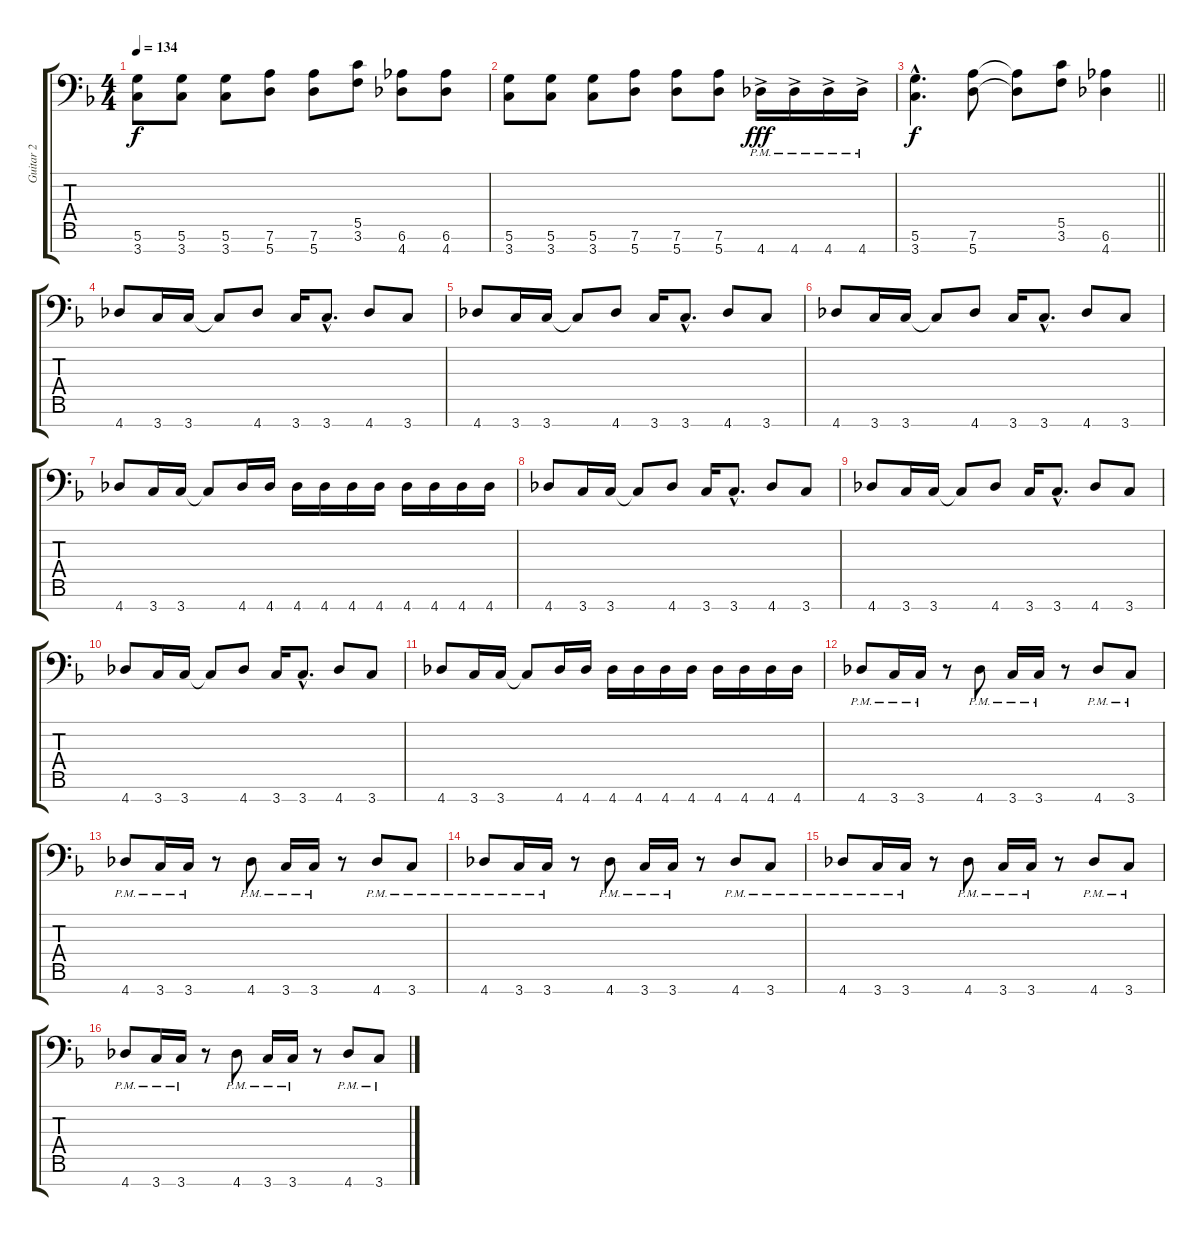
\track ("Guitar 2" "Guitar 2") {instrument overdrivenguitar}
\staff {score tabs}
\tuning (D4 A3 F3 C3 G2 D2 A1) {hide}
\ts (4 4)
\tempo 134
\clef f4
\ks dminor
(5.6 3.7).8{dy f} (5.6 3.7).8 (5.6 3.7).8 (7.6 5.7).8 (7.6 5.7).8 (5.5 3.6).8 (6.6 4.7).8 (6.6 4.7).8 |
(5.6 3.7).8 (5.6 3.7).8 (5.6 3.7).8 (7.6 5.7).8 (7.6 5.7).8 (7.6 5.7).8 4.7{ac pm}.16{dy fff} 4.7{ac pm}.16 4.7{ac pm}.16 4.7{ac pm}.16 |
\barLineRight lightlight
(5.6{hac} 3.7{hac}).4{d dy f} (7.6 5.7).8 (7.6{t} 5.7{t}).8 (5.5 3.6).8 (6.6 4.7).4 |
4.7.8 3.7.16 3.7.16 3.7{t}.8 4.7.8 3.7.16 3.7{hac}.8{d} 4.7.8 3.7.8 |
4.7.8 3.7.16 3.7.16 3.7{t}.8 4.7.8 3.7.16 3.7{hac}.8{d} 4.7.8 3.7.8 |
4.7.8 3.7.16 3.7.16 3.7{t}.8 4.7.8 3.7.16 3.7{hac}.8{d} 4.7.8 3.7.8 |
4.7.8 3.7.16 3.7.16 3.7{t}.8 4.7.16 4.7.16 4.7.16 4.7.16 4.7.16 4.7.16 4.7.16 4.7.16 4.7.16 4.7.16 |
4.7.8 3.7.16 3.7.16 3.7{t}.8 4.7.8 3.7.16 3.7{hac}.8{d} 4.7.8 3.7.8 |
4.7.8 3.7.16 3.7.16 3.7{t}.8 4.7.8 3.7.16 3.7{hac}.8{d} 4.7.8 3.7.8 |
4.7.8 3.7.16 3.7.16 3.7{t}.8 4.7.8 3.7.16 3.7{hac}.8{d} 4.7.8 3.7.8 |
4.7.8 3.7.16 3.7.16 3.7{t}.8 4.7.16 4.7.16 4.7.16 4.7.16 4.7.16 4.7.16 4.7.16 4.7.16 4.7.16 4.7.16 |
4.7{pm}.8 3.7{pm}.16 3.7{pm}.16 r.8 4.7{pm}.8 3.7{pm}.16 3.7{pm}.16 r.8 4.7{pm}.8 3.7{pm}.8 |
4.7{pm}.8 3.7{pm}.16 3.7{pm}.16 r.8 4.7{pm}.8 3.7{pm}.16 3.7{pm}.16 r.8 4.7{pm}.8 3.7{pm}.8 |
4.7{pm}.8 3.7{pm}.16 3.7{pm}.16 r.8 4.7{pm}.8 3.7{pm}.16 3.7{pm}.16 r.8 4.7{pm}.8 3.7{pm}.8 |
4.7{pm}.8 3.7{pm}.16 3.7{pm}.16 r.8 4.7{pm}.8 3.7{pm}.16 3.7{pm}.16 r.8 4.7{pm}.8 3.7{pm}.8 |
4.7{pm}.8 3.7{pm}.16 3.7{pm}.16 r.8 4.7{pm}.8 3.7{pm}.16 3.7{pm}.16 r.8 4.7{pm}.8 3.7{pm}.8
